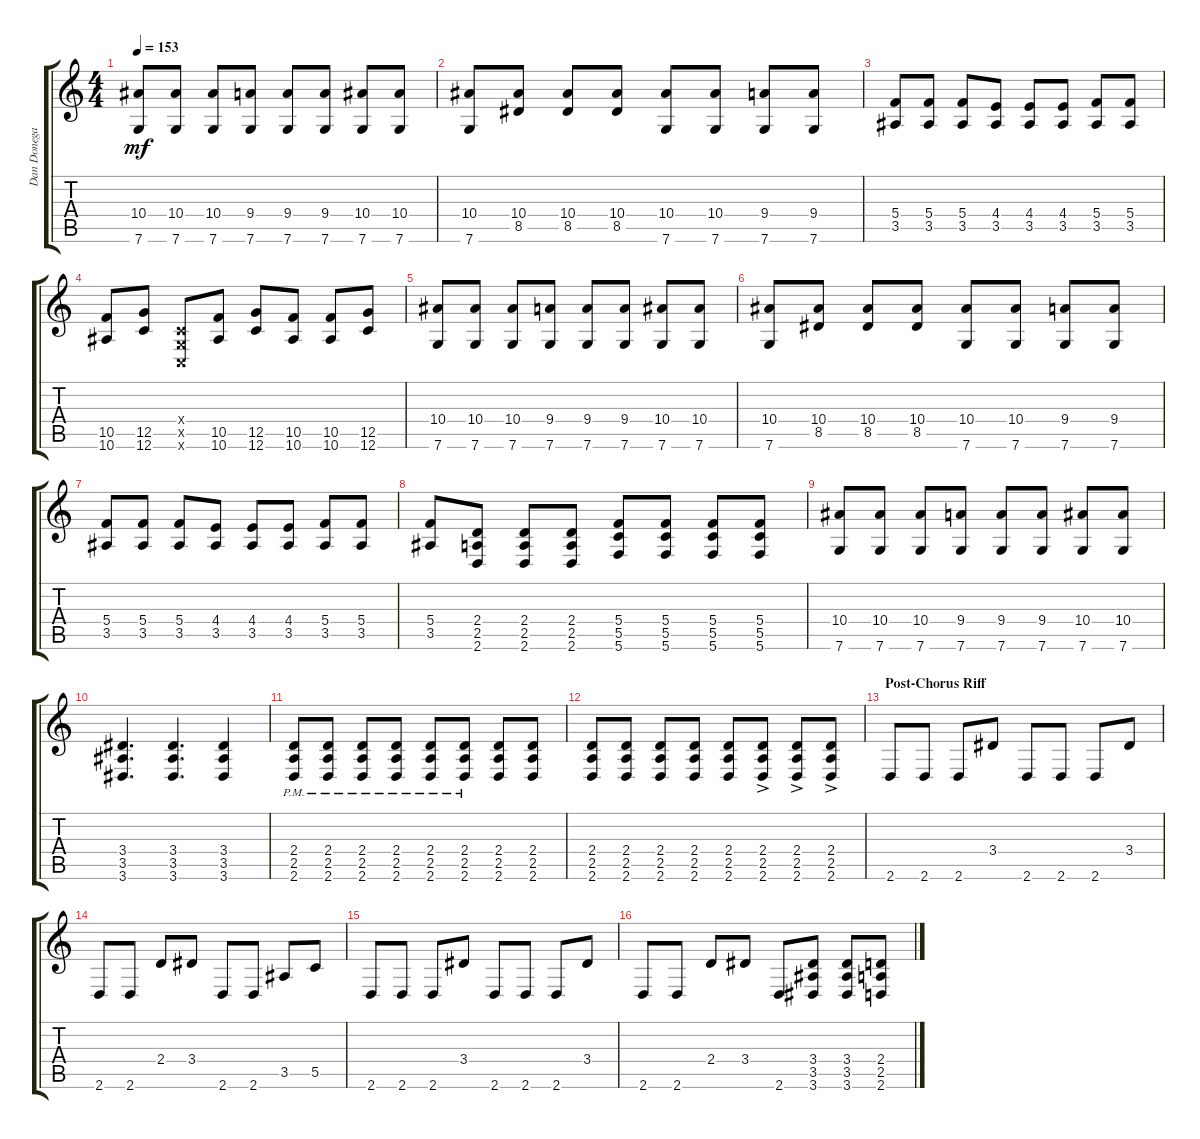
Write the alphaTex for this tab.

\track ("Dan Donegan" "Dan Donega") {instrument distortionguitar}
\staff {score tabs}
\tuning (D4 A3 F3 C3 G2 C2) {hide}
\ts (4 4)
\tempo 153
\clef g2
\ks c
(10.4 7.6).8{dy mf} (10.4 7.6).8 (10.4 7.6).8 (9.4 7.6).8 (9.4 7.6).8 (9.4 7.6).8 (10.4 7.6).8 (10.4 7.6).8 |
(10.4 7.6).8 (10.4 8.5).8 (10.4 8.5).8 (10.4 8.5).8 (10.4 7.6).8 (10.4 7.6).8 (9.4 7.6).8 (9.4 7.6).8 |
(5.4 3.5).8 (5.4 3.5).8 (5.4 3.5).8 (4.4 3.5).8 (4.4 3.5).8 (4.4 3.5).8 (5.4 3.5).8 (5.4 3.5).8 |
(10.5 10.6).8 (12.5 12.6).8 (0.4{x} 0.5{x} 0.6{x}).8 (10.5 10.6).8 (12.5 12.6).8 (10.5 10.6).8 (10.5 10.6).8 (12.5 12.6).8 |
(10.4 7.6).8 (10.4 7.6).8 (10.4 7.6).8 (9.4 7.6).8 (9.4 7.6).8 (9.4 7.6).8 (10.4 7.6).8 (10.4 7.6).8 |
(10.4 7.6).8 (10.4 8.5).8 (10.4 8.5).8 (10.4 8.5).8 (10.4 7.6).8 (10.4 7.6).8 (9.4 7.6).8 (9.4 7.6).8 |
(5.4 3.5).8 (5.4 3.5).8 (5.4 3.5).8 (4.4 3.5).8 (4.4 3.5).8 (4.4 3.5).8 (5.4 3.5).8 (5.4 3.5).8 |
(5.4 3.5).8 (2.4 2.5 2.6).8 (2.4 2.5 2.6).8 (2.4 2.5 2.6).8 (5.4 5.5 5.6).8 (5.4 5.5 5.6).8 (5.4 5.5 5.6).8 (5.4 5.5 5.6).8 |
(10.4 7.6).8 (10.4 7.6).8 (10.4 7.6).8 (9.4 7.6).8 (9.4 7.6).8 (9.4 7.6).8 (10.4 7.6).8 (10.4 7.6).8 |
(3.4 3.5 3.6).4{d} (3.4 3.5 3.6).4{d} (3.4 3.5 3.6).4 |
(2.4{pm} 2.5{pm} 2.6{pm}).8 (2.4{pm} 2.5{pm} 2.6{pm}).8 (2.4{pm} 2.5{pm} 2.6{pm}).8 (2.4{pm} 2.5{pm} 2.6{pm}).8 (2.4{pm} 2.5{pm} 2.6{pm}).8 (2.4{pm} 2.5{pm} 2.6{pm}).8 (2.4 2.5 2.6).8 (2.4 2.5 2.6).8 |
(2.4 2.5 2.6).8 (2.4 2.5 2.6).8 (2.4 2.5 2.6).8 (2.4 2.5 2.6).8 (2.4 2.5 2.6).8 (2.4{ac} 2.5 2.6).8 (2.4{ac} 2.5 2.6).8 (2.4{ac} 2.5 2.6).8 |
\section ("" "Post-Chorus Riff")
2.6.8 2.6.8 2.6.8 3.4.8 2.6.8 2.6.8 2.6.8 3.4.8 |
2.6.8 2.6.8 2.4.8 3.4.8 2.6.8 2.6.8 3.5.8 5.5.8 |
2.6.8 2.6.8 2.6.8 3.4.8 2.6.8 2.6.8 2.6.8 3.4.8 |
2.6.8 2.6.8 2.4.8 3.4.8 2.6.8 (3.4 3.5 3.6).8 (3.4 3.5 3.6).8 (2.4 2.5 2.6).8
